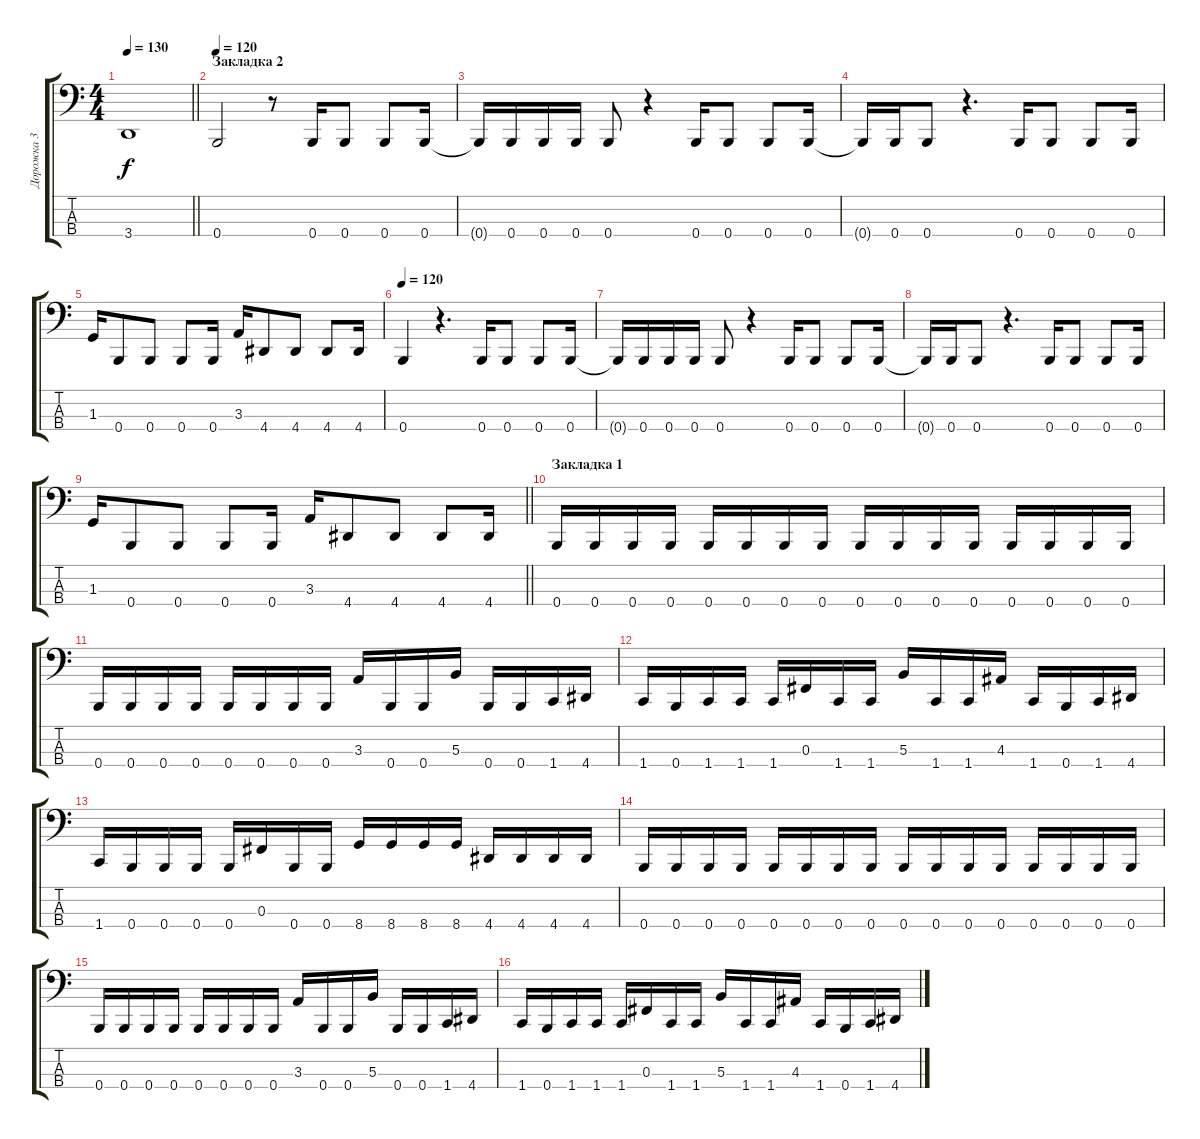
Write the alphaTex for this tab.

\track ("Дорожка 3" "Дорожка 3") {instrument slapbass2}
\staff {score tabs}
\tuning (E2 B1 Gb1 B0) {hide}
\ts (4 4)
\tempo 130
\clef f4
\barLineRight lightlight
\ks c
3.4.1{dy f} |
\section ("" "Закладка 2")
\tempo 120
0.4.2 r.8 0.4.16 0.4.8 0.4.8 0.4.16 |
0.4{t}.16 0.4.16 0.4.16 0.4.16 0.4.8 r.4 0.4.16 0.4.8 0.4.8 0.4.16 |
0.4{t}.16 0.4.16 0.4.8 r.4{d} 0.4.16 0.4.8 0.4.8 0.4.16 |
1.3.16 0.4.8 0.4.8 0.4.8 0.4.16 3.3.16 4.4.8 4.4.8 4.4.8 4.4.16 |
\tempo 120
0.4.4 r.4{d} 0.4.16 0.4.8 0.4.8 0.4.16 |
0.4{t}.16 0.4.16 0.4.16 0.4.16 0.4.8 r.4 0.4.16 0.4.8 0.4.8 0.4.16 |
0.4{t}.16 0.4.16 0.4.8 r.4{d} 0.4.16 0.4.8 0.4.8 0.4.16 |
\barLineRight lightlight
1.3.16 0.4.8 0.4.8 0.4.8 0.4.16 3.3.16 4.4.8 4.4.8 4.4.8 4.4.16 |
\section ("" "Закладка 1")
0.4.16 0.4.16 0.4.16 0.4.16 0.4.16 0.4.16 0.4.16 0.4.16 0.4.16 0.4.16 0.4.16 0.4.16 0.4.16 0.4.16 0.4.16 0.4.16 |
0.4.16 0.4.16 0.4.16 0.4.16 0.4.16 0.4.16 0.4.16 0.4.16 3.3.16 0.4.16 0.4.16 5.3.16 0.4.16 0.4.16 1.4.16 4.4.16 |
1.4.16 0.4.16 1.4.16 1.4.16 1.4.16 0.3.16 1.4.16 1.4.16 5.3.16 1.4.16 1.4.16 4.3.16 1.4.16 0.4.16 1.4.16 4.4.16 |
1.4.16 0.4.16 0.4.16 0.4.16 0.4.16 0.3.16 0.4.16 0.4.16 8.4.16 8.4.16 8.4.16 8.4.16 4.4.16 4.4.16 4.4.16 4.4.16 |
0.4.16 0.4.16 0.4.16 0.4.16 0.4.16 0.4.16 0.4.16 0.4.16 0.4.16 0.4.16 0.4.16 0.4.16 0.4.16 0.4.16 0.4.16 0.4.16 |
0.4.16 0.4.16 0.4.16 0.4.16 0.4.16 0.4.16 0.4.16 0.4.16 3.3.16 0.4.16 0.4.16 5.3.16 0.4.16 0.4.16 1.4.16 4.4.16 |
1.4.16 0.4.16 1.4.16 1.4.16 1.4.16 0.3.16 1.4.16 1.4.16 5.3.16 1.4.16 1.4.16 4.3.16 1.4.16 0.4.16 1.4.16 4.4.16
